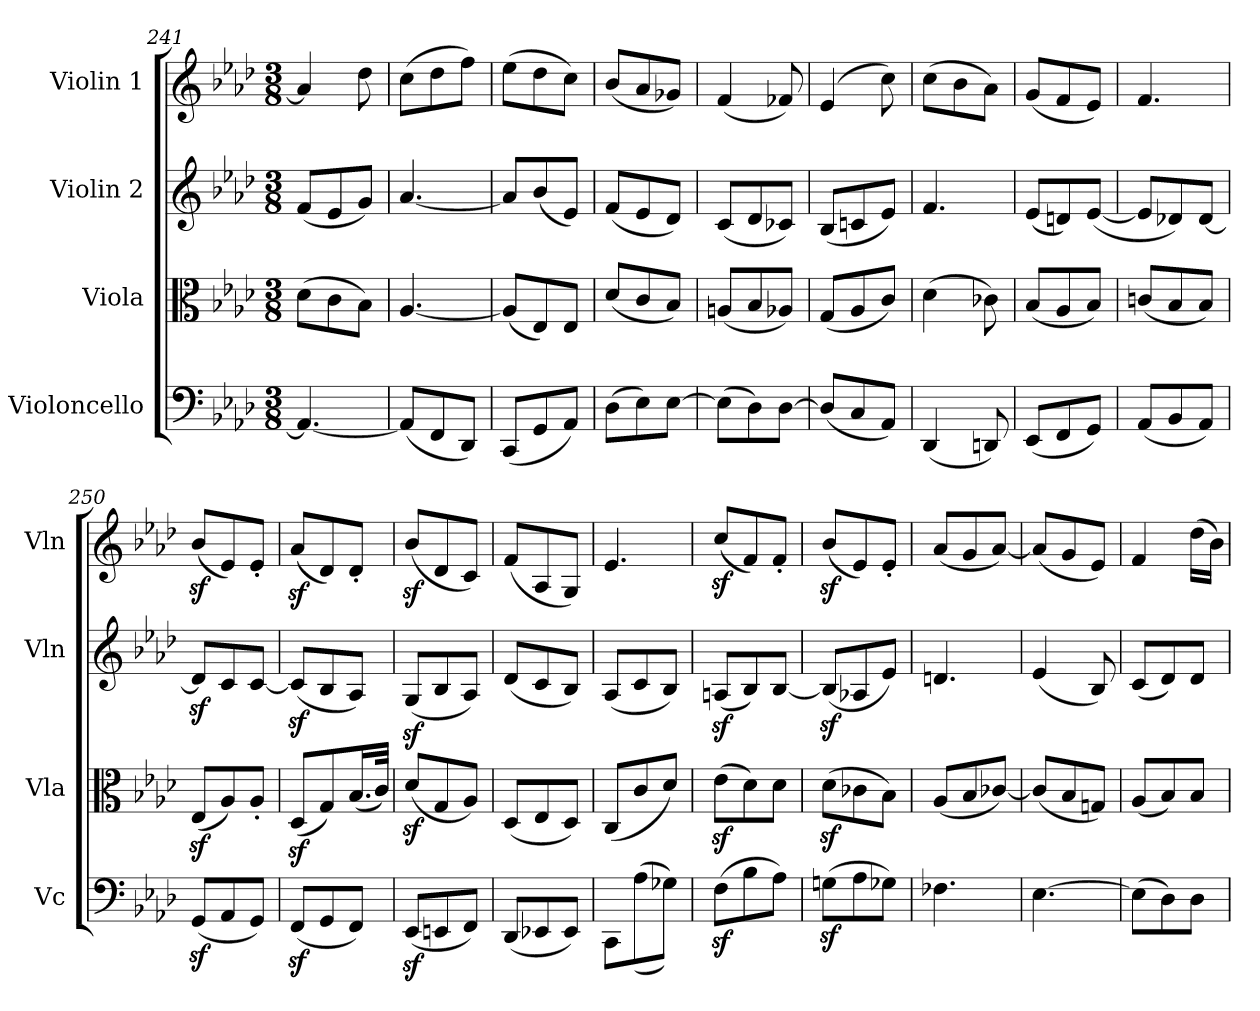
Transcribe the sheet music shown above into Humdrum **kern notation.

**kern	**kern	**kern	**kern
*part4	*part3	*part2	*part1
*staff4	*staff3	*staff2	*staff1
*I"Violoncello	*I"Viola	*I"Violin 2	*I"Violin 1
*I'Vc	*I'Vla	*I'Vln	*I'Vln
*clefF4	*clefC3	*clefG2	*clefG2
*k[b-e-a-d-]	*k[b-e-a-d-]	*k[b-e-a-d-]	*k[b-e-a-d-]
*M3/8	*M3/8	*M3/8	*M3/8
=241	=241	=241	=241
4.AA-/_	(>8d-\L	(<8f/L	4a-/]
.	8c\	8e-/	.
.	8B-\J)	8g/J)	8dd-\
=242	=242	=242	=242
(<8AA-/L]	[4.A-/	[4.a-/	(>8cc\L
8FF/	.	.	8dd-\
8DD-/J)	.	.	8ff\J)
=243	=243	=243	=243
(<8CC/L	(<8A-/L]	8a-/L]	(>8ee-\L
8GG/	8E-/)	(<8b-/	8dd-\
8AA-/J)	8E-/J	8e-/J)	8cc\J)
!!LO:LB:g=z
=244	=244	=244	=244
(>8D-\L	(<8d-/L	(<8f/L	(<8b-/L
8E-\)	8c/	8e-/	8a-/
[8E-\J	8B-/J)	8d-/J)	8g-X/J)
=245	=245	=245	=245
(>8E-\L]	(<8An/L	(<8c/L	(<4f/
8D-\)	8B-/	8d-/	.
[8D-\J	8A-X/J)	8c-X/J)	8f-X/)
=246	=246	=246	=246
(<8D-/L]	(<8G/L	(<8B-/L	(>4e-/
8C/	8A-/	8cn/	.
8AA-/J)	8c/J)	8e-/J)	8cc\)
=247	=247	=247	=247
(<4DD-/	(>4d-\	4.f/	(>8cc\L
.	.	.	8b-\
8DDn/)	8c-X\)	.	8a-\J)
=248	=248	=248	=248
(<8EE-/L	(<8B-/L	(<8e-/L	(<8g/L
8FF/	8A-/	8dn/)	8f/
8GG/J)	8B-/J)	(<[8e-/J	8e-/J)
=249	=249	=249	=249
(<8AA-/L	(<8cn/L	8e-/L]	4.f/
8BB-/	8B-/	8d-X/)	.
8AA-/J)	8B-/J)	[8d-/J	.
=250	=250	=250	=250
(<8GGz</L	(<8E-z</L	8d-z</L]	(<8b-z</L
8AA-/	8A-/)	8c/	8e-/)
8GG/J)	8A-'/J	[8c/J	8e-'/J
=251	=251	=251	=251
(<8FFz</L	(<8D-z</L	(<8cz</L]	(<8a-z</L
8GG/	8G/)	8B-/	8d-/)
8FF/J)	(<16.B-/L	8A-/J)	8d-'/J
.	32c/JJk)	.	.
=252	=252	=252	=252
(<8EE-z</L	(<8d-z</L	(<8Gz</L	(<8b-z</L
8EEn/	8G/	8B-/	8d-/
8FF/J)	8A-/J)	8A-/J)	8c/J)
!!LO:LB:g=z
=253	=253	=253	=253
(<8DD-/L	(<8D-/L	(<8d-/L	(<8f/L
8EE-X/	8E-/	8c/	8A-/
8EE-/J)	8D-/J)	8B-/J)	8G/J)
=254	=254	=254	=254
8CC\L	(<8C/L	(<8A-/L	4.e-/
(>(>8A-\	8c/	8c/	.
8G-X\J))	8d-/J)	8B-/J)	.
=255	=255	=255	=255
(>8Fz<\L	(>8e-z<\L	(<8Anz</L	(<8ccz</L
8B-\	8d-\)	8B-/)	8f/)
8A-\J)	8d-\J	[8B-/J	8f'/J
=256	=256	=256	=256
(>8Gnz<\L	(>8d-z<\L	(<8B-z</L]	(<8b-z</L
8A-\	8c-X\	8A-X/	8e-/)
8G-X\J)	8B-\J)	8e-/J)	8e-'/J
=257	=257	=257	=257
4.F-X\	(<8A-/L	4.dn/	(<8a-/L
.	8B-/	.	8g/
.	[8c-X/J)	.	[8a-/J)
=258	=258	=258	=258
[4.E-\	(<8c-/L]	(<4e-/	(<8a-/L]
.	8B-/	.	8g/
.	8Gn/J)	8B-/)	8e-/J)
=259	=259	=259	=259
(>8E-\L]	(<8A-/L	(<8c/L	4f/
8D-\)	8B-/)	8d-/)	.
8D-\J	8B-/J	8d-/J	(>16dd-\LL
.	.	.	16b-\JJ)
=	=	=	=
*-	*-	*-	*-
